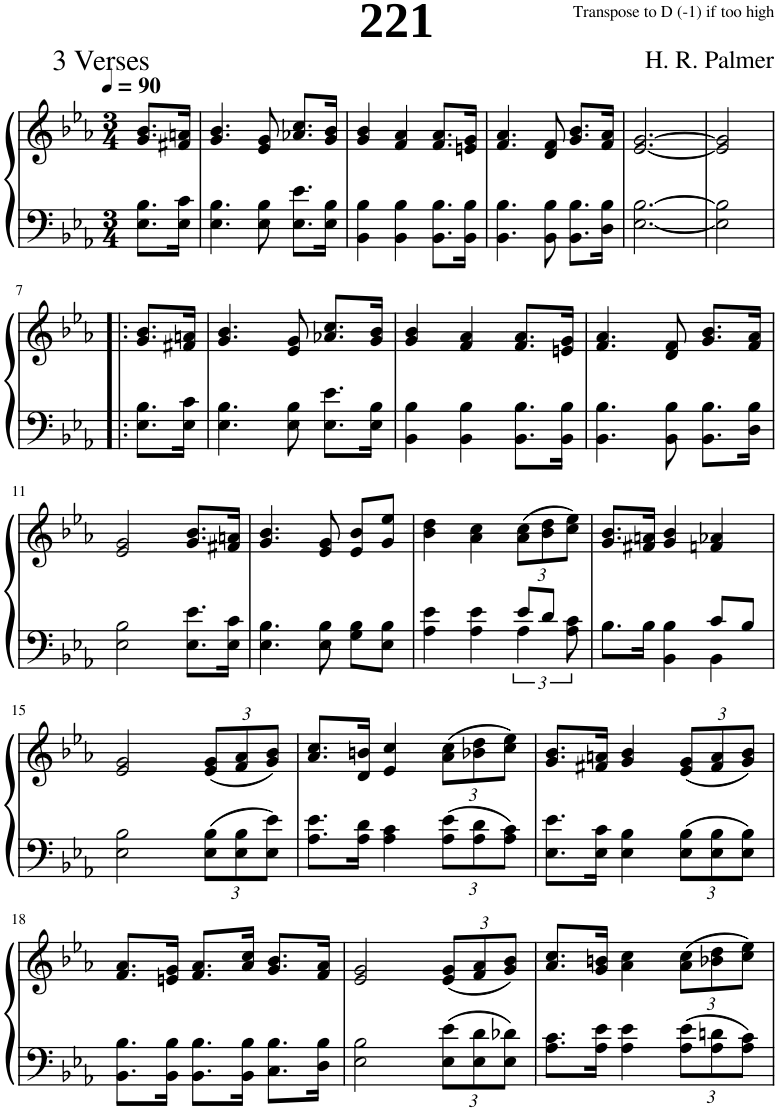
**kern	**kern
*part1	*part1
*staff2	*staff1
*I"Piano	*
*I'Pno.	*
*clefF4	*clefG2
*k[b-e-a-]	*k[b-e-a-]
*M3/4	*M3/4
*MM90	*MM90
=1	=1
8.E-\ 8.B-\L	8.g/ 8.b-/L
16E-\ 16c\Jk	16f#X/ 16an/Jk
=2	=2
4.E-\ 4.B-\	4.g/ 4.b-/
8E-\ 8B-\	8e-/ 8g/
8.E-\ 8.e-\L	8.a-X/ 8.cc/L
16E-\ 16B-\Jk	16g/ 16b-/Jk
=3	=3
4BB-\ 4B-\	4g/ 4b-/
4BB-\ 4B-\	4f/ 4a-/
8.BB-\ 8.B-\L	8.f/ 8.a-/L
16BB-\ 16B-\Jk	16en/ 16g/Jk
=4	=4
4.BB-\ 4.B-\	4.f/ 4.a-/
8BB-\ 8B-\	8d/ 8f/
8.BB-\ 8.B-\L	8.g/ 8.b-/L
16D\ 16B-\Jk	16f/ 16a-/Jk
=5	=5
[2.E-\ [2.B-\	[2.e-/ [2.g/
=6	=6
2E-\] 2B-\]	2e-/] 2g/]
!!LO:LB:g=z
=7!|:	=7!|:
8.E-\ 8.B-\L	8.g/ 8.b-/L
16E-\ 16c\Jk	16f#X/ 16an/Jk
=8	=8
4.E-\ 4.B-\	4.g/ 4.b-/
8E-\ 8B-\	8e-/ 8g/
8.E-\ 8.e-\L	8.a-X/ 8.cc/L
16E-\ 16B-\Jk	16g/ 16b-/Jk
=9	=9
4BB-\ 4B-\	4g/ 4b-/
4BB-\ 4B-\	4f/ 4a-/
8.BB-\ 8.B-\L	8.f/ 8.a-/L
16BB-\ 16B-\Jk	16en/ 16g/Jk
=10	=10
4.BB-\ 4.B-\	4.f/ 4.a-/
8BB-\ 8B-\	8d/ 8f/
8.BB-\ 8.B-\L	8.g/ 8.b-/L
16D\ 16B-\Jk	16f/ 16a-/Jk
!!LO:LB:g=z
=11	=11
2E-\ 2B-\	2e-/ 2g/
8.E-\ 8.e-\L	8.g/ 8.b-/L
16E-\ 16c\Jk	16f#X/ 16an/Jk
=12	=12
4.E-\ 4.B-\	4.g/ 4.b-/
8E-\ 8B-\	8e-/ 8g/
8G\ 8B-\L	8e-/ 8b-/L
8E-\ 8B-\J	8g/ 8ee-/J
=13	=13
*^	*
2ryy	4A-\ 4e-\	4b-\ 4dd\
.	4A-\ 4e-\	4a-\ 4cc\
*	*	*Xbrackettup
12e-/L	6A-\	(12a-\ 12cc\L
12d/J	.	12b-\ 12dd\
12ryy	12A-\ 12c\	12cc\ 12ee-\J)
=14	=14	=14
2ryy	8.B-\L	8.g/ 8.b-/L
.	16B-\Jk	16f#X/ 16an/Jk
.	4BB-\ 4B-\	4g/ 4b-/
8c/L	4BB-\	4fn/ 4a-X/
8B-/J	.	.
*v	*v	*
!!LO:LB:g=z
=15	=15
2E-\ 2B-\	2e-/ 2g/
*Xbrackettup	*
12E-\ 12B-\L	(12e-/ 12g/L
12E-\ 12B-\	12f/ 12a-/
12E-\ 12e-\J	12g/ 12b-/J)
=16	=16
8.A-\ 8.e-\L	8.a-/ 8.cc/L
16A-\ 16d\Jk	16d/ 16bn/Jk
4A-\ 4c\	4e-/ 4cc/
12A-\ 12e-\L	(12a-\ 12cc\L
12A-\ 12d\	12b-X\ 12dd\
12A-\ 12c\J	12cc\ 12ee-\J)
=17	=17
8.E-\ 8.e-\L	8.g/ 8.b-/L
16E-\ 16c\Jk	16f#X/ 16an/Jk
4E-\ 4B-\	4g/ 4b-/
12E-\ 12B-\L	(12e-/ 12g/L
12E-\ 12B-\	12f#/ 12a/
12E-\ 12B-\J	12g/ 12b-/J)
!!LO:LB:g=z
=18	=18
8.BB-\ 8.B-\L	8.f/ 8.a-/L
16BB-\ 16B-\Jk	16en/ 16g/Jk
8.BB-\ 8.B-\L	8.f/ 8.a-/L
16BB-\ 16B-\Jk	16a-/ 16cc/Jk
8.C\ 8.B-\L	8.g/ 8.b-/L
16D\ 16B-\Jk	16f/ 16a-/Jk
=19	=19
2E-\ 2B-\	2e-/ 2g/
12E-\ 12e-\L	(12e-/ 12g/L
12E-\ 12d\	12f/ 12a-/
12E-\ 12d-X\J	12g/ 12b-/J)
=20	=20
8.A-\ 8.c\L	8.a-/ 8.cc/L
16A-\ 16e-\Jk	16g/ 16bn/Jk
4A-\ 4e-\	4a-\ 4cc\
12A-\ 12e-\L	(12a-\ 12cc\L
12A-\ 12dn\	12b-X\ 12dd\
12A-\ 12c\J	12cc\ 12ee-\J)
=	=
*-	*-
